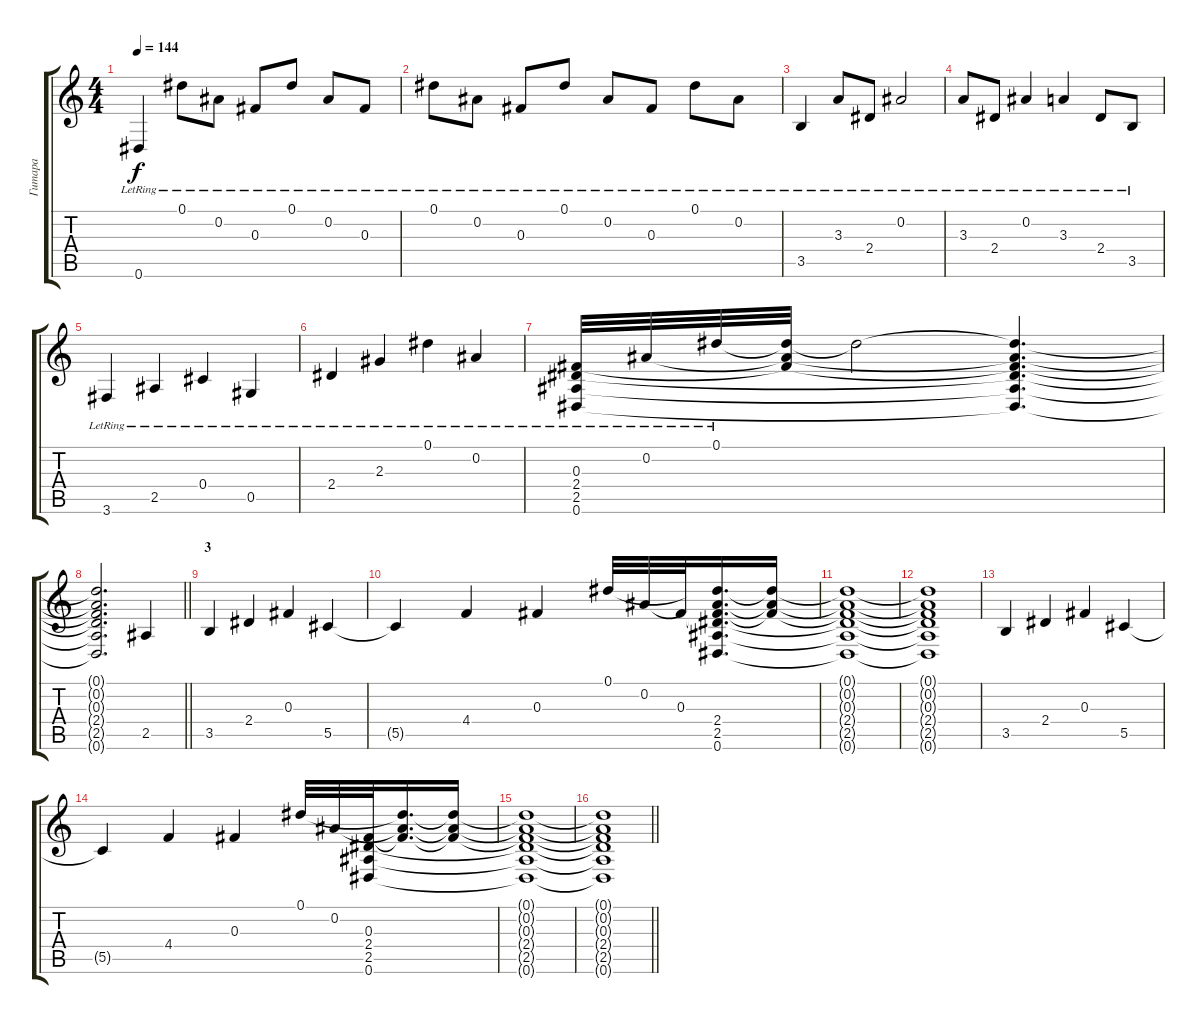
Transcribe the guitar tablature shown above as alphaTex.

\track ("Гитара" "Гитара") {instrument distortionguitar}
\staff {score tabs}
\tuning (Eb4 Bb3 Gb3 Db3 Ab2 Eb2) {hide}
\ts (4 4)
\tempo 144
\clef g2
\ks c
0.6{lr}.4{dy f} 0.1{lr}.8 0.2{lr}.8 0.3{lr}.8 0.1{lr}.8 0.2{lr}.8 0.3{lr}.8 |
0.1{lr}.8 0.2{lr}.8 0.3{lr}.8 0.1{lr}.8 0.2{lr}.8 0.3{lr}.8 0.1{lr}.8 0.2{lr}.8 |
3.5{lr}.4 3.3{lr}.8 2.4{lr}.8 0.2{lr}.2 |
3.3{lr}.8 2.4{lr}.8 0.2{lr}.4 3.3{lr}.4 2.4{lr}.8 3.5{lr}.8 |
3.6{lr}.4 2.5{lr}.4 0.4{lr}.4 0.5{lr}.4 |
2.4{lr}.4 2.3{lr}.4 0.1{lr}.4 0.2{lr}.4 |
(0.3{lr} 2.4{lr} 2.5{lr} 0.6{lr}).32 0.2{lr}.32 0.1{lr}.32 (0.1{t} 0.2{t} 0.3{t}).32 0.1{t}.2 (0.1{t} 0.2{t} 0.3{t} 2.4{t} 2.5{t} 0.6{t}).4{d} |
\barLineRight lightlight
(0.1{t} 0.2{t} 0.3{t} 2.4{t} 2.5{t} 0.6{t}).2{d} 2.5.4 |
\section ("" "3")
3.5.4 2.4.4 0.3.4 5.5.4 |
5.5{t}.4 4.4.4 0.3.4 0.1.32 0.2.32 0.3.32 (0.1{t} 0.2{t} 0.3{t} 2.4 2.5 0.6).16{d} (0.1{t} 0.2{t} 0.3{t}).16 |
(0.1{t} 0.2{t} 0.3{t} 2.4{t} 2.5{t} 0.6{t}).1 |
(0.1{t} 0.2{t} 0.3{t} 2.4{t} 2.5{t} 0.6{t}).1 |
3.5.4 2.4.4 0.3.4 5.5.4 |
5.5{t}.4 4.4.4 0.3.4 0.1.32 0.2.32 (0.3 2.4 2.5 0.6).32 (0.1{t} 0.2{t} 0.3{t}).16{d} (0.1{t} 0.2{t} 0.3{t}).16 |
(0.1{t} 0.2{t} 0.3{t} 2.4{t} 2.5{t} 0.6{t}).1 |
\barLineRight lightlight
(0.1{t} 0.2{t} 0.3{t} 2.4{t} 2.5{t} 0.6{t}).1
